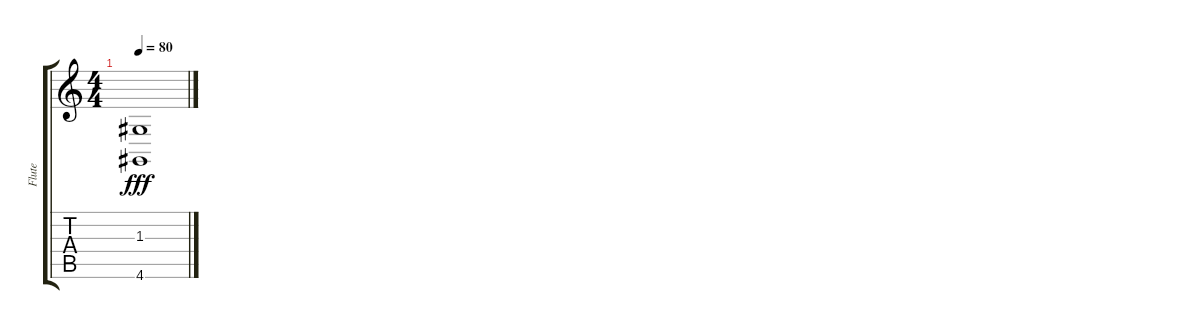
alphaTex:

\track ("Flute" "Flute") {instrument flute}
\staff {score tabs}
\tuning (E4 B3 G3 D3 A2 E2) {hide}
\ts (4 4)
\tempo 80
\clef g2
\ks c
(1.3{t} 4.6).1{dy fff}
